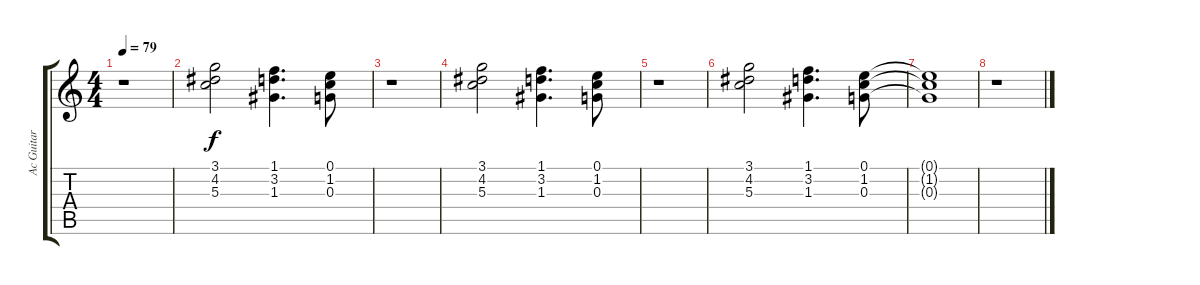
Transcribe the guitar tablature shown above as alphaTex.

\track ("Ac Guitar" "Ac Guitar") {instrument acousticguitarsteel}
\staff {score tabs}
\tuning (E4 B3 G3 D3 A2 E2) {hide}
\ts (4 4)
\tempo 79
\clef g2
\ks c
r.1{dy f} |
(3.1 4.2 5.3).2 (1.1 3.2 1.3).4{d} (0.1 1.2 0.3).8 |
r.1 |
(3.1 4.2 5.3).2 (1.1 3.2 1.3).4{d} (0.1 1.2 0.3).8 |
r.1 |
(3.1 4.2 5.3).2 (1.1 3.2 1.3).4{d} (0.1 1.2 0.3).8 |
(0.1{t} 1.2{t} 0.3{t}).1 |
r.1
